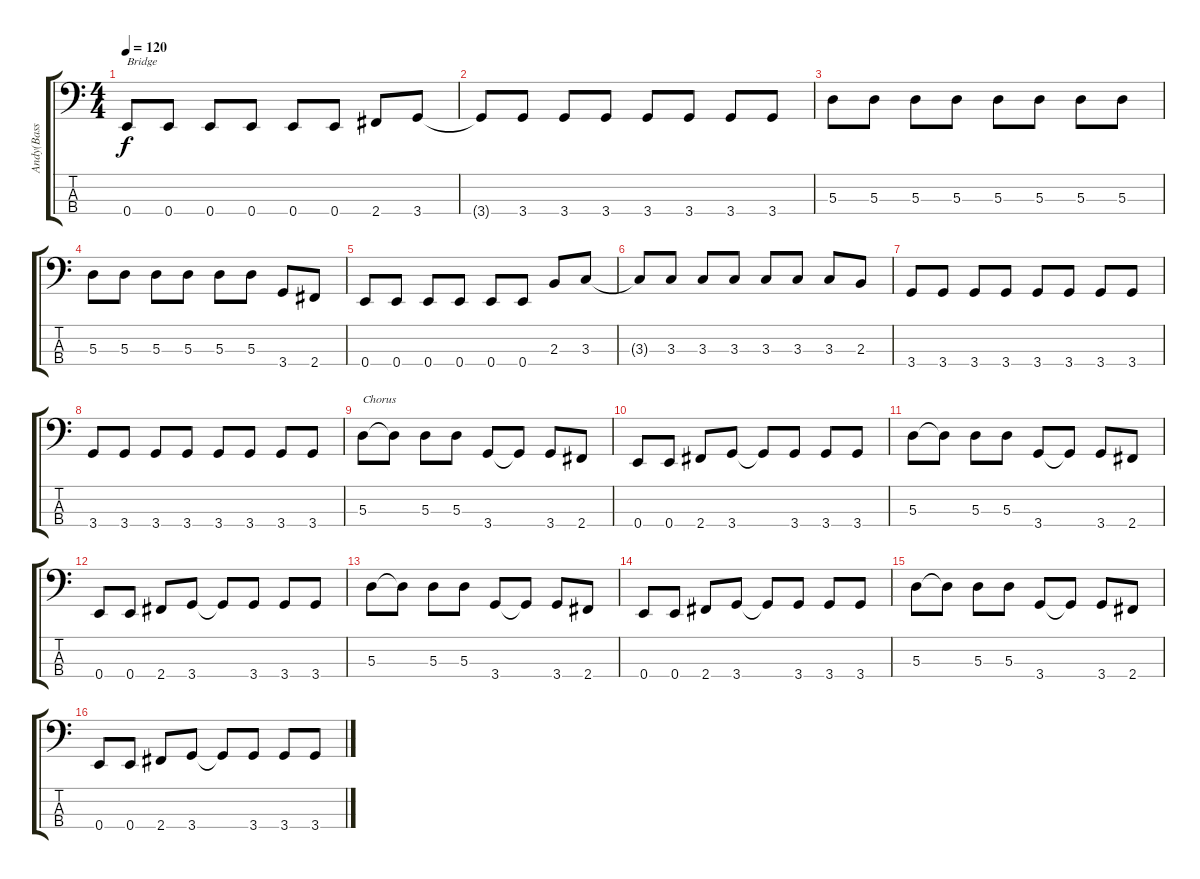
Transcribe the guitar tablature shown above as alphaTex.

\track ("Andy(Bass Guitar)" "Andy(Bass ") {instrument electricbassfinger}
\staff {score tabs}
\tuning (G2 D2 A1 E1) {hide}
\ts (4 4)
\tempo 120
\clef f4
\ks c
0.4.8{txt "Bridge" dy f} 0.4.8 0.4.8 0.4.8 0.4.8 0.4.8 2.4.8 3.4.8 |
3.4{t}.8 3.4.8 3.4.8 3.4.8 3.4.8 3.4.8 3.4.8 3.4.8 |
5.3.8 5.3.8 5.3.8 5.3.8 5.3.8 5.3.8 5.3.8 5.3.8 |
5.3.8 5.3.8 5.3.8 5.3.8 5.3.8 5.3.8 3.4.8 2.4.8 |
0.4.8 0.4.8 0.4.8 0.4.8 0.4.8 0.4.8 2.3.8 3.3.8 |
3.3{t}.8 3.3.8 3.3.8 3.3.8 3.3.8 3.3.8 3.3.8 2.3.8 |
3.4.8 3.4.8 3.4.8 3.4.8 3.4.8 3.4.8 3.4.8 3.4.8 |
3.4.8 3.4.8 3.4.8 3.4.8 3.4.8 3.4.8 3.4.8 3.4.8 |
5.3.8{txt "Chorus"} 5.3{t}.8 5.3.8 5.3.8 3.4.8 3.4{t}.8 3.4.8 2.4.8 |
0.4.8 0.4.8 2.4.8 3.4.8 3.4{t}.8 3.4.8 3.4.8 3.4.8 |
5.3.8 5.3{t}.8 5.3.8 5.3.8 3.4.8 3.4{t}.8 3.4.8 2.4.8 |
0.4.8 0.4.8 2.4.8 3.4.8 3.4{t}.8 3.4.8 3.4.8 3.4.8 |
5.3.8 5.3{t}.8 5.3.8 5.3.8 3.4.8 3.4{t}.8 3.4.8 2.4.8 |
0.4.8 0.4.8 2.4.8 3.4.8 3.4{t}.8 3.4.8 3.4.8 3.4.8 |
5.3.8 5.3{t}.8 5.3.8 5.3.8 3.4.8 3.4{t}.8 3.4.8 2.4.8 |
0.4.8 0.4.8 2.4.8 3.4.8 3.4{t}.8 3.4.8 3.4.8 3.4.8
